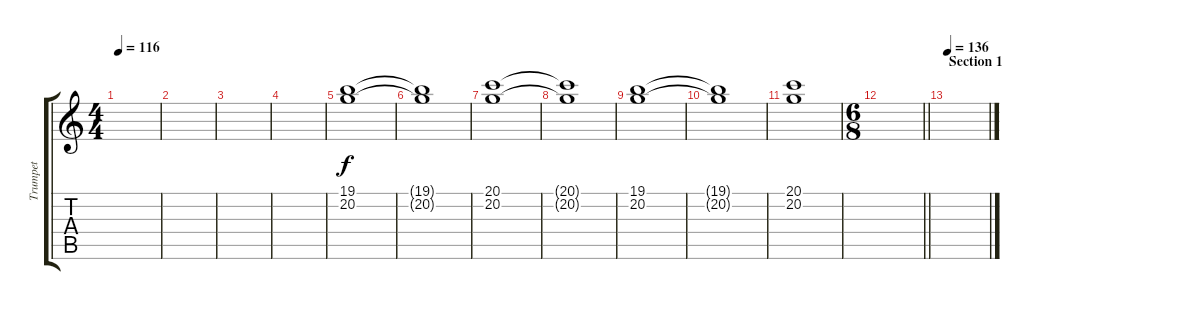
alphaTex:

\track ("Trumpet" "Trumpet") {instrument trumpet}
\staff {score tabs}
\tuning (E4 B3 G3 D3 A2 E2) {hide}
\ts (4 4)
\tempo 116
\clef g2
\ks c
|
|
|
|
(19.1 20.2).1 |
(19.1{t} 20.2{t}).1 |
(20.1 20.2).1 |
(20.1{t} 20.2{t}).1 |
(19.1 20.2).1 |
(19.1{t} 20.2{t}).1 |
(20.1 20.2).1 |
\ts (6 8)
\barLineRight lightlight
|
\section ("" "Section 1")
\tempo 136
